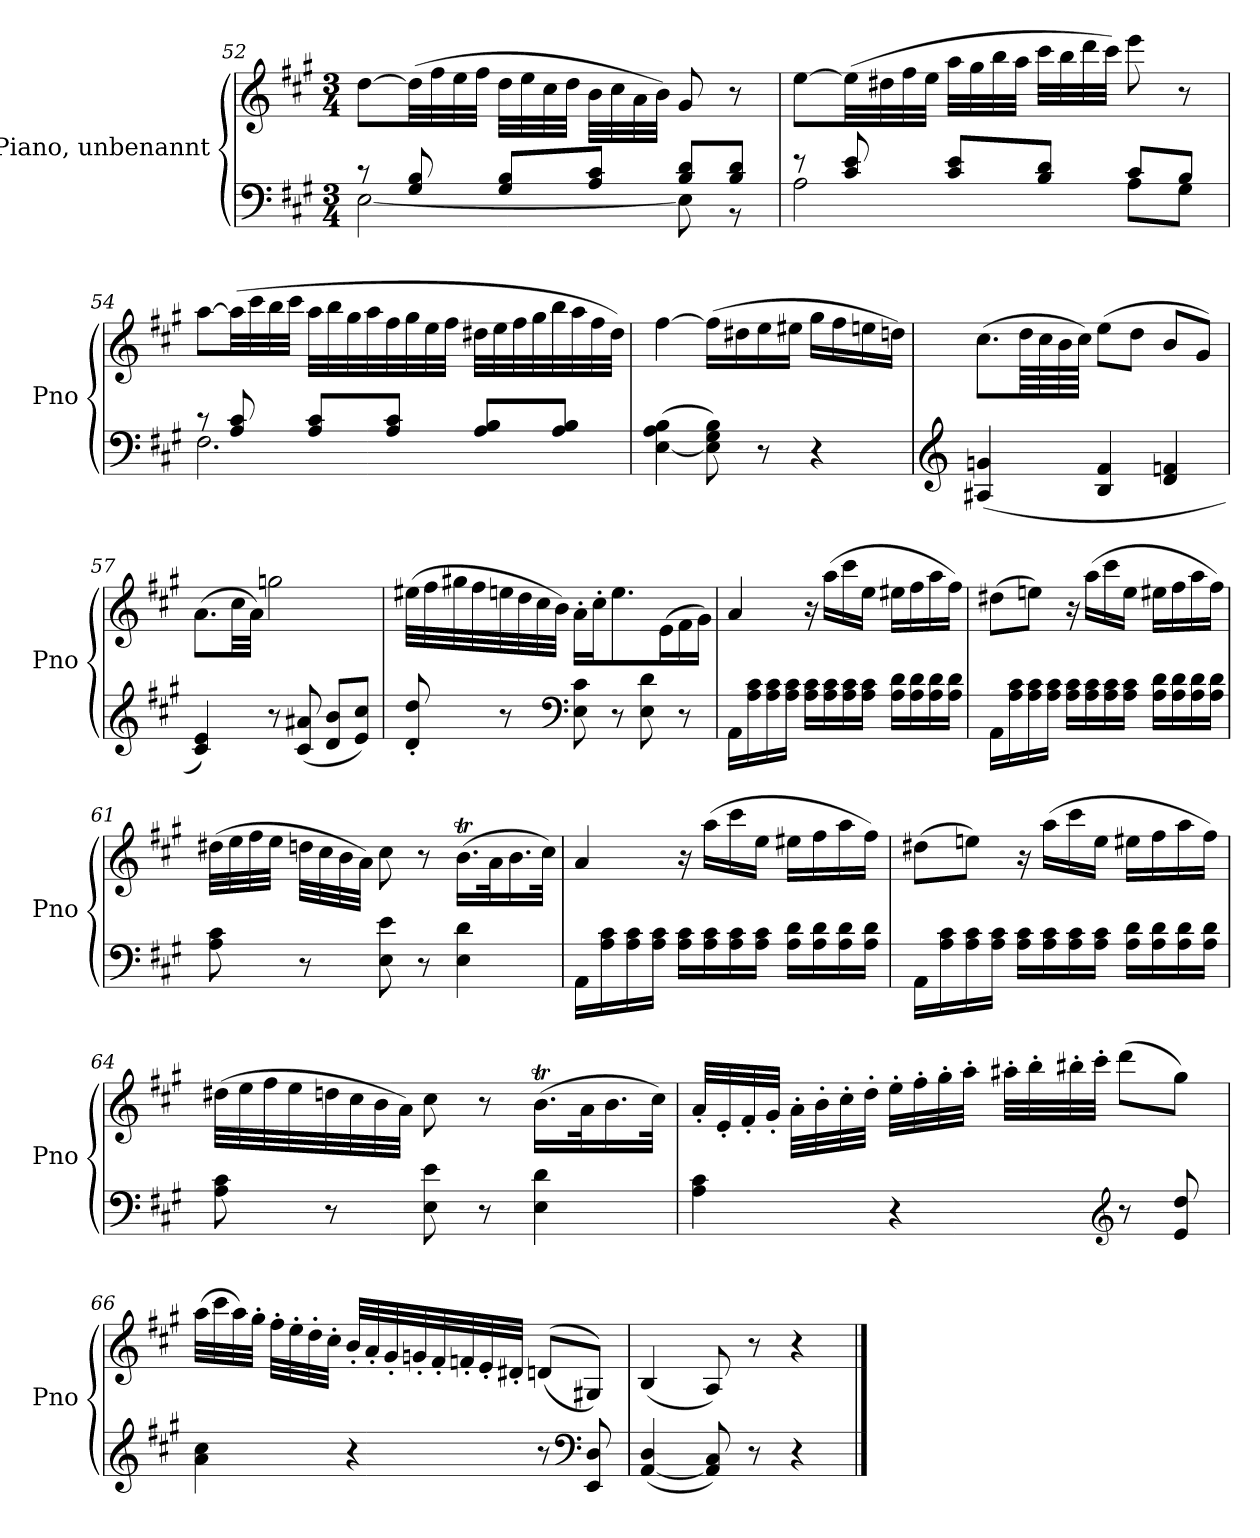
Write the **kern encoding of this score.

**kern	**kern
*part2	*part1
*staff2	*staff1
*I"Piano, unbenannt	*I"Piano, unbenannt
*I'Pno	*I'Pno
*clefF4	*clefG2
*k[f#c#g#]	*k[f#c#g#]
*M3/4	*M3/4
=52	=52
*^	*
8r	[2E\	[8dd\L
8G#/ 8B/	.	(>32dd\LL]
.	.	32ff#\
.	.	32ee\
.	.	32ff#\JJJ
8G#/ 8B/L	.	32dd\LLL
.	.	32ee\
.	.	32cc#\
.	.	32dd\JJJ
8A/ 8c#/J	.	32b\LLL
.	.	32cc#\
.	.	32a\
.	.	32b\JJJ)
8B/ 8d/L	8E\]	8g#/
8B/ 8d/J	8r	8r
=53	=53	=53
8r	2A\	[8ee\L
8c#/ 8e/	.	(>32ee\LL]
.	.	32dd#X\
.	.	32ff#\
.	.	32ee\JJJ
8c#/ 8e/L	.	32aa\LLL
.	.	32gg#\
.	.	32bb\
.	.	32aa\JJJ
8B/ 8d/J	.	32ccc#\LLL
.	.	32bb\
.	.	32ddd\
.	.	32ccc#\JJJ)
8c#/L	8A\L	8eee\
8B/J	8G#\J	8r
=54	=54	=54
8r	2.F#\	[8aa\L
8A/ 8c#/	.	(>32aa\LL]
.	.	32ccc#\
.	.	32bb\
.	.	32ccc#\JJJ
8A/ 8c#/L	.	32aa\LLL
.	.	32bb\
.	.	32gg#\
.	.	32aa\
8A/ 8c#/J	.	32ff#\
.	.	32gg#\
.	.	32ee\
.	.	32ff#\JJJ
8A/ 8B/L	.	32dd#X\LLL
.	.	32ee\
.	.	32ff#\
.	.	32gg#\
8A/ 8B/J	.	32bb\
.	.	32aa\
.	.	32ff#\
.	.	32dd#\JJJ)
*v	*v	*
=55	=55
(>[4E\ 4A\ 4B\	[4ff#\
8E\] 8G#\ 8B\)	(>16ff#\LL]
.	16dd#X\
8r	16ee\
.	16ee#X\JJ
4r	16gg#\LL
.	16ff#\
.	16een\
.	16ddn\JJ)
=56	=56
*clefG2	*
(<4A#X/ 4gn/	(>8.cc#\L
.	64dd\LLL
.	64cc#\
.	64b\
.	64cc#\JJJJ)
4B/ 4f#/	(>8ee\L
.	8dd\J
4d/ 4fn/	8b/L
.	8g#/J)
=57	=57
4c#/ 4e/)	(>8.a\L
.	32cc#\LL
.	32a\JJJ)
8r	2ggn\
(<8c#/ 8a#X/	.
8d/ 8b/L	.
8e/ 8cc#/J)	.
=58	=58
8d/' 8dd/'	(>32ee#X\LLL
.	32ff#\
.	32gg#X\
.	32ff#\
8r	32een\
.	32dd\
.	32cc#\
.	32b\JJJ)
*clefF4	*
8E\ 8c#\	16a'\LL
.	16cc#'\J
8r	8.ee\
8E\ 8d\	.
.	(>16e\L
8r	16f#\
.	16g#\JJ)
=59	=59
16AA\LL	4a/
16A\ 16c#\	.
16A\ 16c#\	.
16A\ 16c#\JJ	.
16A\ 16c#\LL	16r
16A\ 16c#\	(<16aa\LL
16A\ 16c#\	16ccc#\
16A\ 16c#\JJ	16ee\JJ
16A\ 16d\LL	16ee#X\LL
16A\ 16d\	16ff#\
16A\ 16d\	16aa\
16A\ 16d\JJ	16ff#\JJ)
=60	=60
16AA\LL	(>8dd#X\L
16A\ 16c#\	.
16A\ 16c#\	8een\J)
16A\ 16c#\JJ	.
16A\ 16c#\LL	16r
16A\ 16c#\	(<16aa\LL
16A\ 16c#\	16ccc#\
16A\ 16c#\JJ	16ee\JJ
16A\ 16d\LL	16ee#X\LL
16A\ 16d\	16ff#\
16A\ 16d\	16aa\
16A\ 16d\JJ	16ff#\JJ)
=61	=61
8A\ 8c#\	(>32dd#X\LLL
.	32ee\
.	32ff#\
.	32ee\JJJ
8r	32ddn\LLL
.	32cc#\
.	32b\
.	32a\JJJ)
8E\ 8e\	8cc#\
8r	8r
4E\ 4d\	(>16.bT\LL
.	32a\K
.	16.b\
.	32cc#\JJk)
=62	=62
16AA\LL	4a/
16A\ 16c#\	.
16A\ 16c#\	.
16A\ 16c#\JJ	.
16A\ 16c#\LL	16r
16A\ 16c#\	(<16aa\LL
16A\ 16c#\	16ccc#\
16A\ 16c#\JJ	16ee\JJ
16A\ 16d\LL	16ee#X\LL
16A\ 16d\	16ff#\
16A\ 16d\	16aa\
16A\ 16d\JJ	16ff#\JJ)
=63	=63
16AA\LL	(>8dd#X\L
16A\ 16c#\	.
16A\ 16c#\	8een\J)
16A\ 16c#\JJ	.
16A\ 16c#\LL	16r
16A\ 16c#\	(<16aa\LL
16A\ 16c#\	16ccc#\
16A\ 16c#\JJ	16ee\JJ
16A\ 16d\LL	16ee#X\LL
16A\ 16d\	16ff#\
16A\ 16d\	16aa\
16A\ 16d\JJ	16ff#\JJ)
=64	=64
8A\ 8c#\	(>32dd#X\LLL
.	32ee\
.	32ff#\
.	32ee\
8r	32ddn\
.	32cc#\
.	32b\
.	32a\JJJ)
8E\ 8e\	8cc#\
8r	8r
4E\ 4d\	(>16.bT\LL
.	32a\K
.	16.b\
.	32cc#\JJk)
=65	=65
4A\ 4c#\	32a'/LLL
.	32e'/
.	32f#'/
.	32g#'/JJJ
.	32a'\LLL
.	32b'\
.	32cc#'\
.	32dd'\JJJ
4r	32ee'\LLL
.	32ff#'\
.	32gg#'\
.	32aa'\JJJ
.	32aa#X'\LLL
.	32bb'\
.	32bb#X'\
.	32ccc#'\JJJ
*clefG2	*
8r	(>8ddd\L
8e/ 8dd/	8gg#\J)
=66	=66
4a\ 4cc#\	(>32aa\LLL
.	32ccc#\
.	32aa\)
.	32gg#'\JJJ
.	32ff#'\LLL
.	32ee'\
.	32dd'\
.	32cc#'\JJJ
4r	32b'/LLL
.	32a'/
.	32g#'/
.	32gn'/
.	32f#'/
.	32fn'/
.	32e'/
.	32d#X'/JJJ
8r	(<(<8dn/L
*clefF4	*
8EE/ 8D/	8G#X/J))
=67	=67
(>[4AA/ 4D/	(<4B/
8AA/] 8C#/)	8A/)
8r	8r
4r	4r
==	==
*-	*-
